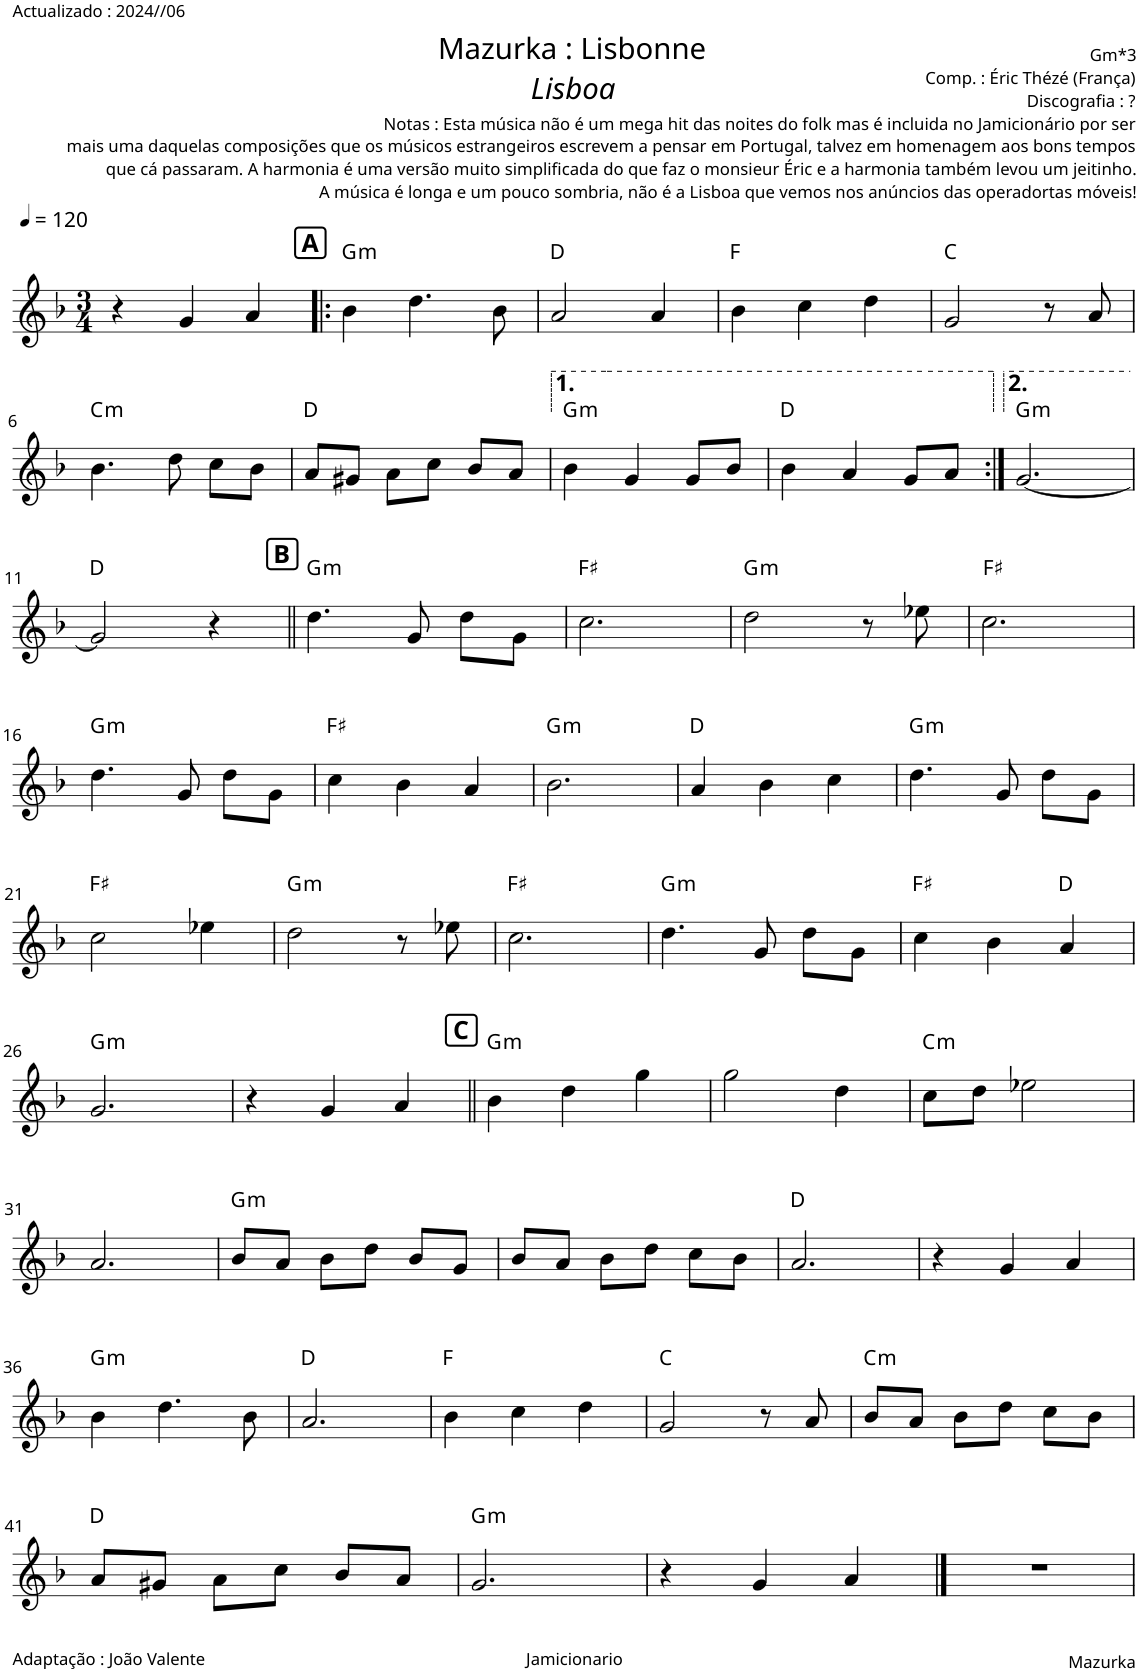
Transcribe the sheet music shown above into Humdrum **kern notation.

**kern	**harte
*part1	*part1
*staff1	*
*I"Piano	*
*I'Pno.	*
*clefG2	*
*k[b-]	*
*M3/4	*
*MM120	*
=1	=1
4r	.
4g/	.
4a/	.
!!LO:REH:place=s1:a:B:cj:fs=12:t=A
=2!|:	=2!|:
!	!LO:H:kt=m
4b-\	G:min
4.dd\	.
8b-\	.
=3	=3
2a/	D:maj
4a/	.
=4	=4
4b-\	F:maj
4cc\	.
4dd\	.
=5	=5
2g/	C:maj
8r	.
8a/	.
!!LO:LB:g=z
=6	=6
!	!LO:H:kt=m
4.b-\	C:min
8dd\	.
8cc\L	.
8b-\J	.
=7	=7
8a/L	D:maj
8g#X/J	.
8a\L	.
8cc\J	.
8b-/L	.
8a/J	.
=8	=8
!	!LO:H:kt=m
4b-\	G:min
4g/	.
8g/L	.
8b-/J	.
=9	=9
4b-\	D:maj
4a/	.
8g/L	.
8a/J	.
=10:|!	=10:|!
!	!LO:H:kt=m
[2.g/	G:min
!!LO:LB:g=z
=11	=11
2g/]	D:maj
4r	.
!!LO:REH:place=s1:a:B:cj:fs=12:t=B
=12||	=12||
!	!LO:H:kt=m
4.dd\	G:min
8g/	.
8dd\L	.
8g\J	.
=13	=13
2.cc\	F#:maj
=14	=14
!	!LO:H:kt=m
2dd\	G:min
8r	.
8ee-X\	.
=15	=15
2.cc\	F#:maj
!!LO:LB:g=z
=16	=16
!	!LO:H:kt=m
4.dd\	G:min
8g/	.
8dd\L	.
8g\J	.
=17	=17
4cc\	F#:maj
4b-\	.
4a/	.
=18	=18
!	!LO:H:kt=m
2.b-\	G:min
=19	=19
4a/	D:maj
4b-\	.
4cc\	.
=20	=20
!	!LO:H:kt=m
4.dd\	G:min
8g/	.
8dd\L	.
8g\J	.
!!LO:LB:g=z
=21	=21
2cc\	F#:maj
4ee-X\	.
=22	=22
!	!LO:H:kt=m
2dd\	G:min
8r	.
8ee-X\	.
=23	=23
2.cc\	F#:maj
=24	=24
!	!LO:H:kt=m
4.dd\	G:min
8g/	.
8dd\L	.
8g\J	.
=25	=25
4cc\	F#:maj
4b-\	.
4a/	D:maj
!!LO:LB:g=z
=26	=26
!	!LO:H:kt=m
2.g/	G:min
=27	=27
4r	.
4g/	.
4a/	.
!!LO:REH:place=s1:a:B:cj:fs=12:t=C
=28||	=28||
!	!LO:H:kt=m
4b-\	G:min
4dd\	.
4gg\	.
=29	=29
2gg\	.
4dd\	.
=30	=30
!	!LO:H:kt=m
8cc\L	C:min
8dd\J	.
2ee-X\	.
!!LO:LB:g=z
=31	=31
2.a/	.
=32	=32
!	!LO:H:kt=m
8b-/L	G:min
8a/J	.
8b-\L	.
8dd\J	.
8b-/L	.
8g/J	.
=33	=33
8b-/L	.
8a/J	.
8b-\L	.
8dd\J	.
8cc\L	.
8b-\J	.
=34	=34
2.a/	D:maj
=35	=35
4r	.
4g/	.
4a/	.
!!LO:LB:g=z
=36	=36
!	!LO:H:kt=m
4b-\	G:min
4.dd\	.
8b-\	.
=37	=37
2.a/	D:maj
=38	=38
4b-\	F:maj
4cc\	.
4dd\	.
=39	=39
2g/	C:maj
8r	.
8a/	.
=40	=40
!	!LO:H:kt=m
8b-/L	C:min
8a/J	.
8b-\L	.
8dd\J	.
8cc\L	.
8b-\J	.
!!LO:LB:g=z
=41	=41
8a/L	D:maj
8g#X/J	.
8a\L	.
8cc\J	.
8b-/L	.
8a/J	.
=42	=42
!	!LO:H:kt=m
2.g/	G:min
=43	=43
4r	.
4g/	.
4a/	.
==44	==44
2.r	.
=	=
*-	*-
